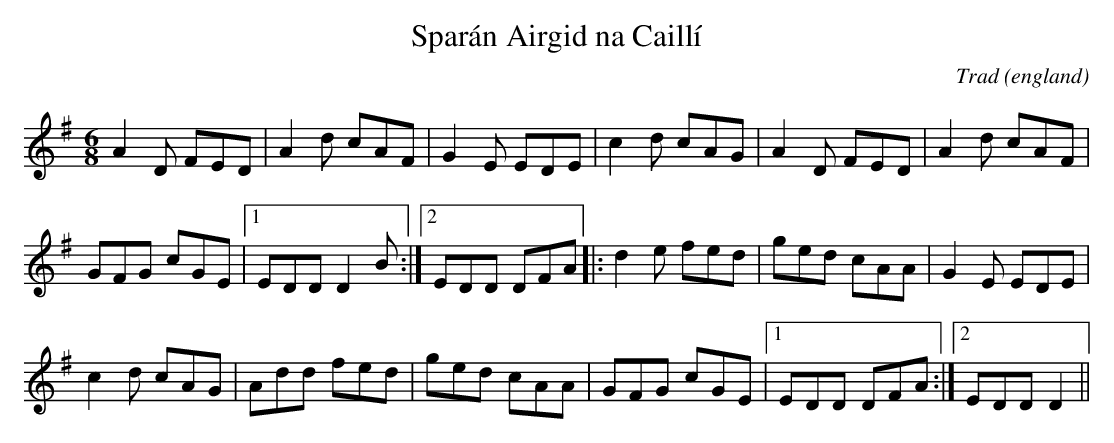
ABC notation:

X:1
T:Spar\'an Airgid na Caill\'i
O:england
C:Trad
M:6/8
K:DMix
L:1/8
A2D FED|A2d cAF|G2E EDE|c2d cAG|A2D FED|A2d cAF|
GFG cGE|1 EDD D2B:|2 EDD DFA|: d2e fed|ged cAA|G2E EDE|
c2d cAG|Add fed|ged cAA|GFG cGE|1 EDD DFA:|2 EDD D2 ||
